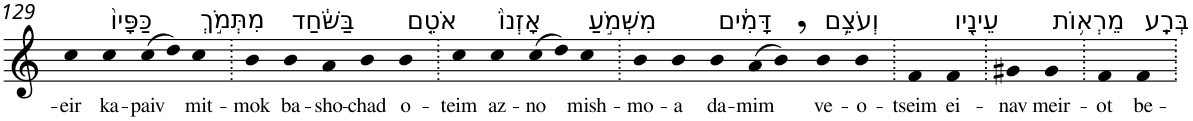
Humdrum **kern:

**kern	**text
*part1	*part1
*staff1	*staff1
*I"Piano	*
*I'Pno	*
!!LO:PB:g=z
*clefG2	*
*k[]	*
=129	=129
!	!LO:LY:b
4cc	-eir
!LO:TX:a:t=כַּפָּיו֙	!
!	!LO:LY:b
4cc	ka-
!	!LO:LY:b
(8cc	-paiv
8dd)	.
!LO:TX:a:t=מִתְּמֹ֣ךְ	!
!	!LO:LY:b
4cc	mit-
=130.	=130.
!	!LO:LY:b
4b	-mok
!LO:TX:a:t=בַּשֹּׁ֔חַד	!
!	!LO:LY:b
4b	ba-
!	!LO:LY:b
4a	-sho-
!	!LO:LY:b
4b	-chad
!LO:TX:a:t=אֹטֵ֤ם	!
!	!LO:LY:b
4b	o-
=131.	=131.
!	!LO:LY:b
4cc	-teim
!LO:TX:a:t=אָזְנוֹ֙	!
!	!LO:LY:b
4cc	az-
!	!LO:LY:b
(8cc	-no
8dd)	.
!LO:TX:a:t=מִשְּׁמֹ֣עַ	!
!	!LO:LY:b
4cc	mish-
=132.	=132.
!	!LO:LY:b
4b	-mo-
!	!LO:LY:b
4b	-a
!LO:TX:a:t=דָּמִ֔ים	!
!	!LO:LY:b
4b	da-
!	!LO:LY:b
(8a	-mim
8b,)	.
!LO:TX:a:t=וְעֹצֵ֥ם	!
!	!LO:LY:b
4b	ve-
!	!LO:LY:b
4b	-o-
=133.	=133.
!	!LO:LY:b
4f	-tseim
!LO:TX:a:t=עֵינָ֖יו	!
!	!LO:LY:b
4f	ei-
=134.	=134.
!	!LO:LY:b
4g#X	-nav
!LO:TX:a:t=מֵרְא֥וֹת	!
!	!LO:LY:b
4g#	meir-
=135.	=135.
!	!LO:LY:b
4f	-ot
!LO:TX:a:t=בְּרָֽע	!
!	!LO:LY:b
4f	be-
=.	=.
*-	*-
